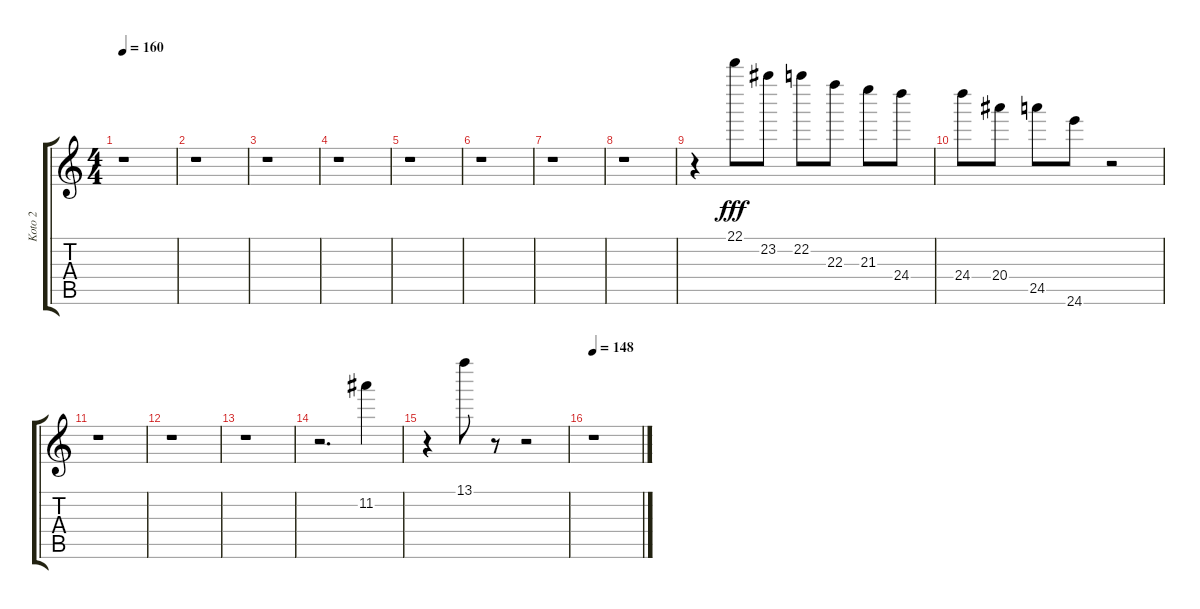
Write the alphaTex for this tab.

\track ("Koto 2" "Koto 2") {instrument acousticguitarnylon}
\staff {score tabs}
\tuning (E5 B4 G4 D4 A3 E3) {hide}
\ts (4 4)
\tempo 160
\clef g2
\ks c
r.1{dy f} |
r.1 |
r.1 |
r.1 |
r.1 |
r.1 |
r.1 |
r.1 |
r.4 22.1.8{dy fff} 23.2.8 22.2.8 22.3.8 21.3.8 24.4.8 |
24.4.8 20.4.8 24.5.8 24.6.8 r.2 |
r.1 |
r.1 |
r.1 |
r.2{d} 11.2.4 |
r.4 13.1.8 r.8 r.2 |
\tempo 148
r.1
